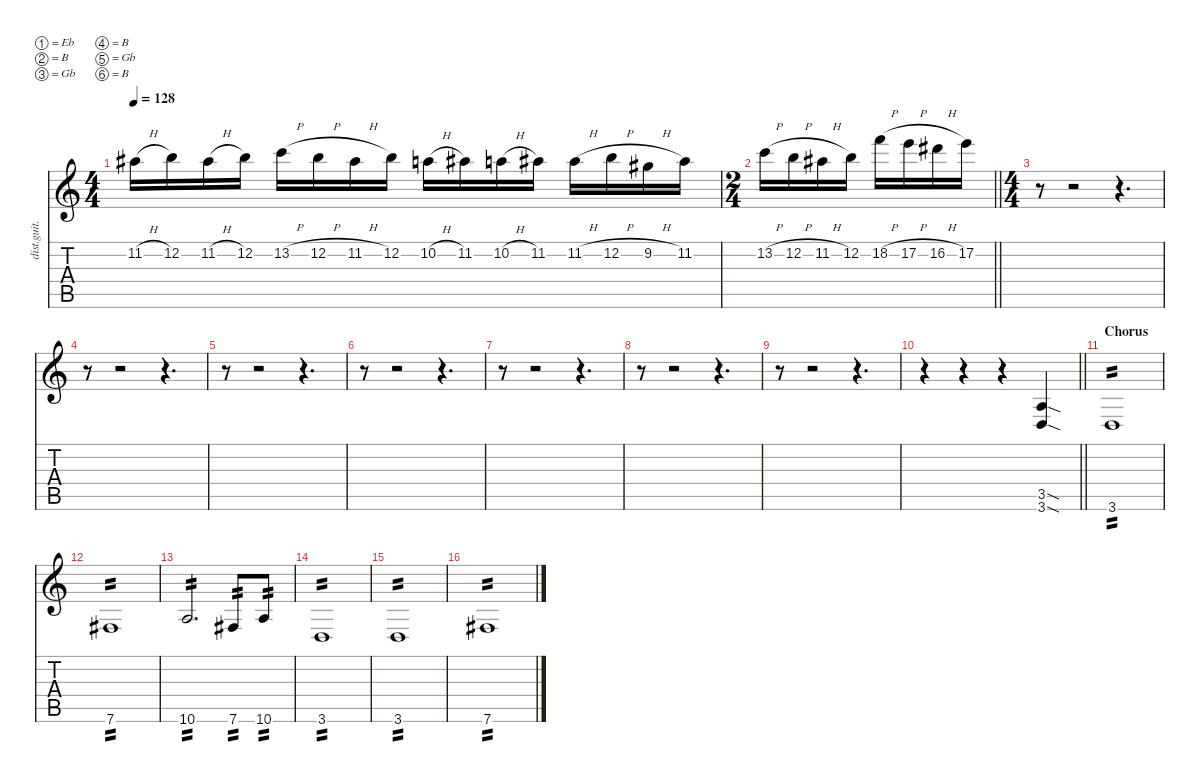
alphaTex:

\defaultSystemsLayout 4
\hideDynamics
\bracketExtendMode nobrackets
\otherSystemsTrackNameOrientation horizontal
\track ("Devin Townsend" "dist.guit.") {instrument distortionguitar}
\staff {score tabs}
\tuning (Eb4 B3 Gb3 B2 Gb2 B1)
\ts (4 4)
\tempo 128
\clef g2
\ks c
11.2{h acc #}.16{dy f beam Down} 12.2.16{beam Down} 11.2{h acc #}.16{beam Down} 12.2.16{beam Down} 13.2{h}.16{beam Down} 12.2{h}.16{beam Down} 11.2{h acc #}.16{beam Down} 12.2.16{beam Down} 10.2{h}.16{beam Down} 11.2{acc #}.16{beam Down} 10.2{h}.16{beam Down} 11.2{acc #}.16{beam Down} 11.2{h acc #}.16{beam Down} 12.2{h}.16{beam Down} 9.2{h acc #}.16{beam Down} 11.2{acc #}.16{beam Down} |
\ts (2 4)
\barLineRight lightlight
13.2{h}.16{beam Down} 12.2{h}.16{beam Down} 11.2{h acc #}.16{beam Down} 12.2.16{beam Down} 18.2{h}.16{beam Down} 17.2{h}.16{beam Down} 16.2{h acc #}.16{beam Down} 17.2.16{beam Down} |
\ts (4 4)
r.8{beam Down} r.2{beam Down} r.4{d beam Down} |
r.8{beam Down} r.2{beam Down} r.4{d beam Down} |
r.8{beam Down} r.2{beam Down} r.4{d beam Down} |
r.8{beam Down} r.2{beam Down} r.4{d beam Down} |
r.8{beam Down} r.2{beam Down} r.4{d beam Down} |
r.8{beam Down} r.2{beam Down} r.4{d beam Down} |
r.8{beam Down} r.2{beam Down} r.4{d beam Down} |
\barLineRight lightlight
r.4{beam Down} r.4{beam Down} r.4{beam Down} (3.5{sod} 3.6{sod}).4{beam Up} |
\section ("" "Chorus")
3.6.1{tp 2 beam Up} |
7.6{acc #}.1{tp 2 beam Up} |
10.6.2{d tp 2 beam Up} 7.6{acc #}.8{tp 2 beam Up} 10.6.8{tp 2 beam Up} |
3.6.1{tp 2 beam Up} |
3.6.1{tp 2 beam Up} |
7.6{acc #}.1{tp 2 beam Up}
